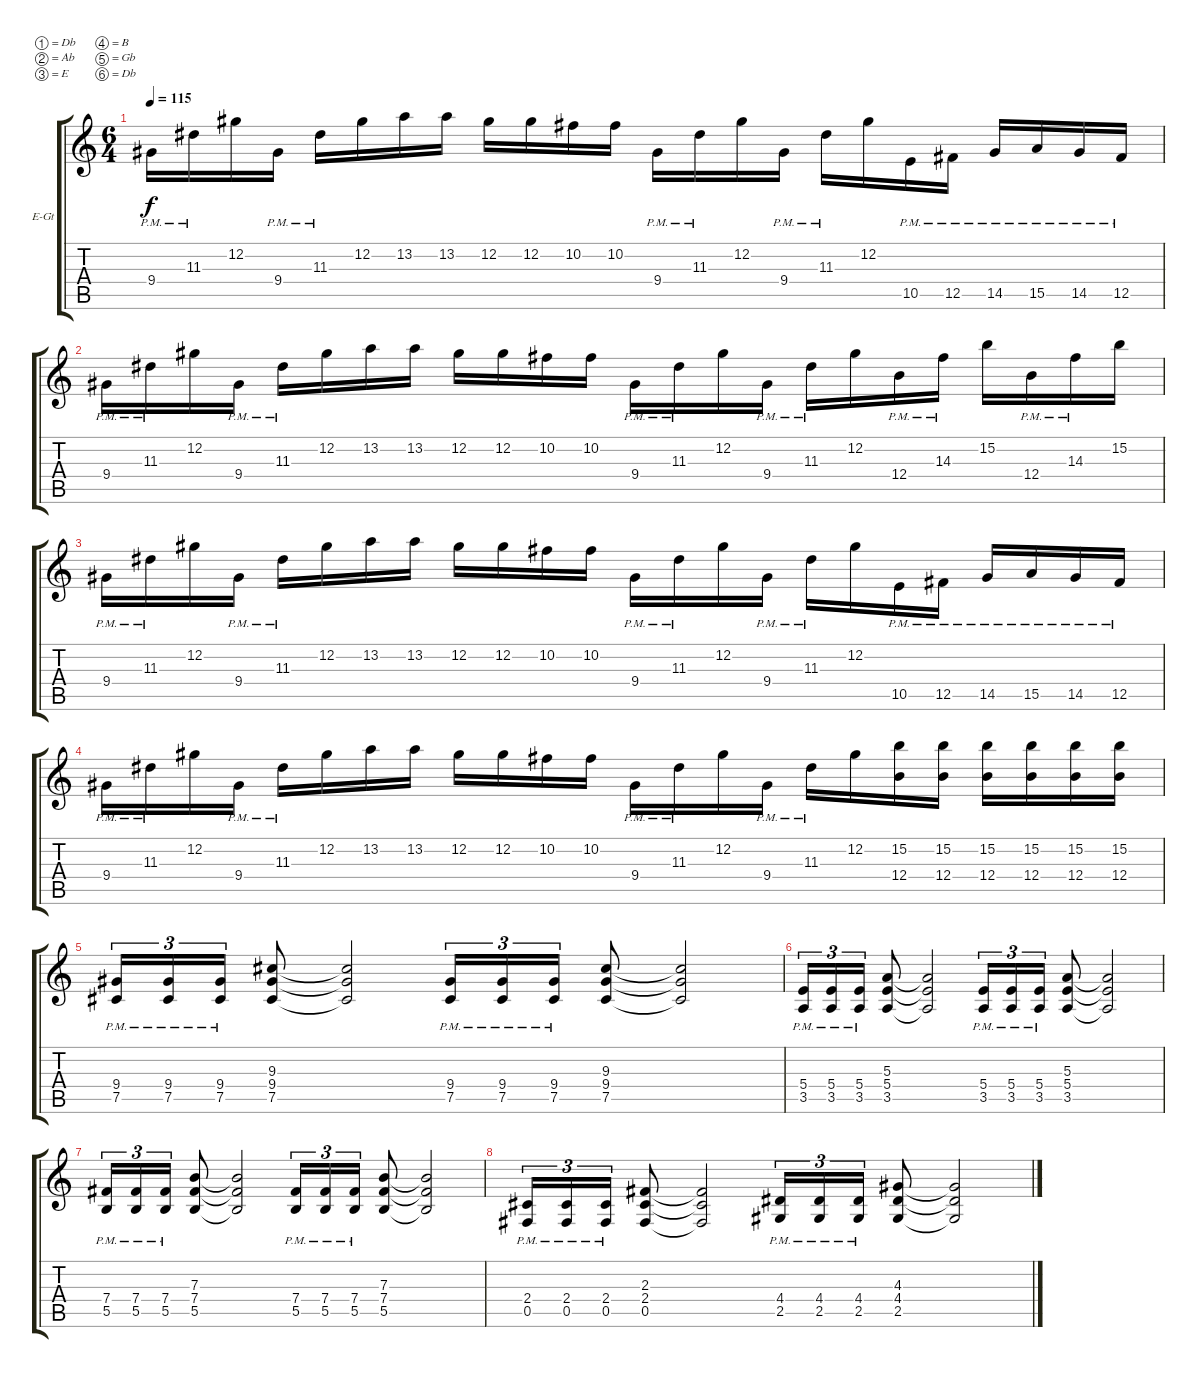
\bracketExtendMode groupsimilarinstruments
\firstSystemTrackNameOrientation horizontal
\otherSystemsTrackNameOrientation horizontal
\track ("Both gtrs. for one (Rythm)" "E-Gt") {instrument distortionguitar}
\staff {score tabs}
\tuning (Db4 Ab3 E3 B2 Gb2 Db2)
\ts (6 4)
\tempo 115
\clef g2
\ks c
9.4{pm}.16{dy f} 11.3{pm}.16 12.2.16 9.4{pm}.16 11.3{pm}.16 12.2.16 13.2.16 13.2.16 12.2.16 12.2.16 10.2.16 10.2.16 9.4{pm}.16 11.3{pm}.16 12.2.16 9.4{pm}.16 11.3{pm}.16 12.2.16 10.5{pm}.16 12.5{pm}.16 14.5{pm}.16 15.5{pm}.16 14.5{pm}.16 12.5{pm}.16 |
9.4{pm}.16 11.3{pm}.16 12.2.16 9.4{pm}.16 11.3{pm}.16 12.2.16 13.2.16 13.2.16 12.2.16 12.2.16 10.2.16 10.2.16 9.4{pm}.16 11.3{pm}.16 12.2.16 9.4{pm}.16 11.3{pm}.16 12.2.16 12.4{pm}.16 14.3{pm}.16 15.2.16 12.4{pm}.16 14.3{pm}.16 15.2.16 |
9.4{pm}.16 11.3{pm}.16 12.2.16 9.4{pm}.16 11.3{pm}.16 12.2.16 13.2.16 13.2.16 12.2.16 12.2.16 10.2.16 10.2.16 9.4{pm}.16 11.3{pm}.16 12.2.16 9.4{pm}.16 11.3{pm}.16 12.2.16 10.5{pm}.16 12.5{pm}.16 14.5{pm}.16 15.5{pm}.16 14.5{pm}.16 12.5{pm}.16 |
9.4{pm}.16 11.3{pm}.16 12.2.16 9.4{pm}.16 11.3{pm}.16 12.2.16 13.2.16 13.2.16 12.2.16 12.2.16 10.2.16 10.2.16 9.4{pm}.16 11.3{pm}.16 12.2.16 9.4{pm}.16 11.3{pm}.16 12.2.16 (15.2 12.4).16 (15.2 12.4).16 (15.2 12.4).16 (15.2 12.4).16 (15.2 12.4).16 (15.2 12.4).16 |
(9.4{pm} 7.5{pm}).16{tu (3 2)} (9.4{pm} 7.5{pm}).16{tu (3 2)} (9.4{pm} 7.5{pm}).16{tu (3 2)} (9.4 7.5 9.3).8 (9.4{t} 7.5{t} 9.3{t}).2 (9.4{pm} 7.5{pm}).16{tu (3 2)} (9.4{pm} 7.5{pm}).16{tu (3 2)} (9.4{pm} 7.5{pm}).16{tu (3 2)} (9.4 7.5 9.3).8 (9.4{t} 7.5{t} 9.3{t}).2 |
(5.4{pm} 3.5{pm}).16{tu (3 2)} (5.4{pm} 3.5{pm}).16{tu (3 2)} (5.4{pm} 3.5{pm}).16{tu (3 2)} (5.4 3.5 5.3).8 (5.4{t} 3.5{t} 5.3{t}).2 (5.4{pm} 3.5{pm}).16{tu (3 2)} (5.4{pm} 3.5{pm}).16{tu (3 2)} (5.4{pm} 3.5{pm}).16{tu (3 2)} (5.4 3.5 5.3).8 (5.4{t} 3.5{t} 5.3{t}).2 |
(7.4{pm} 5.5{pm}).16{tu (3 2)} (7.4{pm} 5.5{pm}).16{tu (3 2)} (7.4{pm} 5.5{pm}).16{tu (3 2)} (7.4 5.5 7.3).8 (7.4{t} 5.5{t} 7.3{t}).2 (7.4{pm} 5.5{pm}).16{tu (3 2)} (7.4{pm} 5.5{pm}).16{tu (3 2)} (7.4{pm} 5.5{pm}).16{tu (3 2)} (7.4 5.5 7.3).8 (7.4{t} 5.5{t} 7.3{t}).2 |
(2.4{pm} 0.5{pm}).16{tu (3 2)} (2.4{pm} 0.5{pm}).16{tu (3 2)} (2.4{pm} 0.5{pm}).16{tu (3 2)} (2.4 0.5 2.3).8 (2.4{t} 0.5{t} 2.3{t}).2 (4.4{pm} 2.5{pm}).16{tu (3 2)} (4.4{pm} 2.5{pm}).16{tu (3 2)} (4.4{pm} 2.5{pm}).16{tu (3 2)} (4.4 2.5 4.3).8 (4.4{t} 2.5{t} 4.3{t}).2
